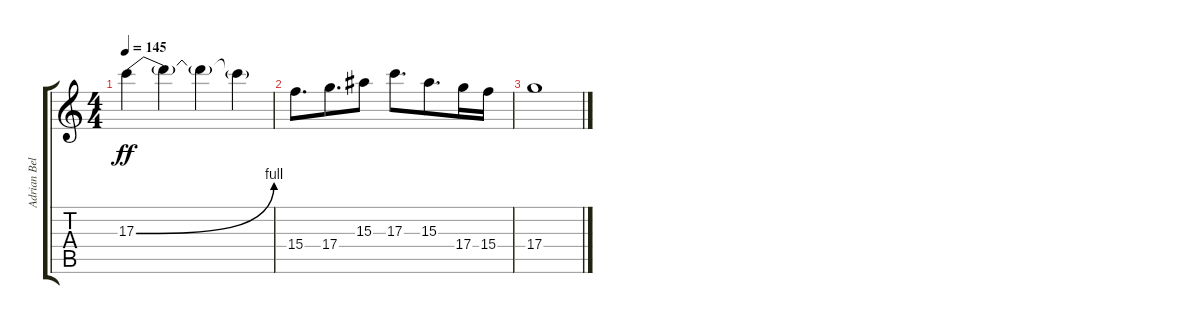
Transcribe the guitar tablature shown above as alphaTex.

\track ("Adrian Belew" "Adrian Bel") {instrument distortionguitar}
\staff {score tabs}
\tuning (E4 B3 G3 D3 A2 E2) {hide}
\ts (4 4)
\tempo 145
\clef g2
\ks c
17.3{be (bend 0 0 60 4)}.4{dy ff beam merge} 17.3{t}.4 17.3{t}.4{beam merge} 17.3{t}.4 |
15.4.8{d} 17.4.8{d beam merge} 15.3.8 17.3.8{d} 15.3.8{d beam merge} 17.4.16 15.4.16 |
17.4.1
